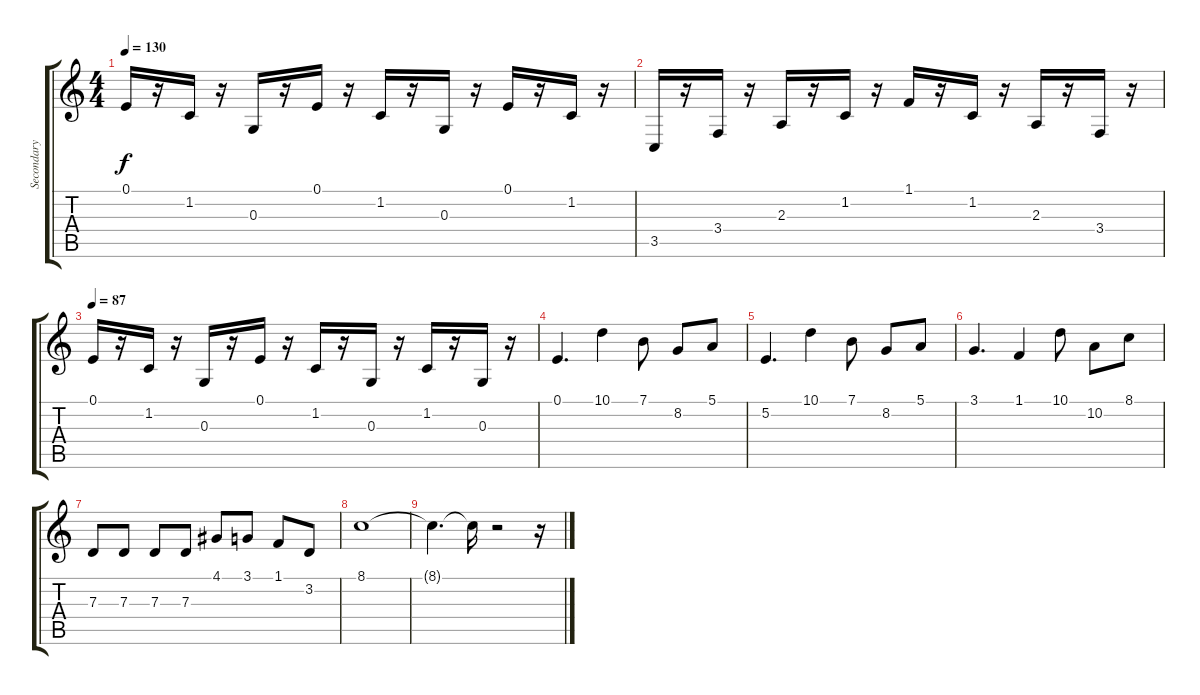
\track ("Secondary" "Secondary") {instrument cello}
\staff {score tabs}
\tuning (E4 B3 G3 D3 A2 E2) {hide}
\ts (4 4)
\tempo 130
\clef g2
\ks c
0.1.16{dy f} r.16 1.2.16 r.16 0.3.16 r.16 0.1.16 r.16 1.2.16 r.16 0.3.16 r.16 0.1.16 r.16 1.2.16 r.16 |
3.5.16 r.16 3.4.16 r.16 2.3.16 r.16 1.2.16 r.16 1.1.16 r.16 1.2.16 r.16 2.3.16 r.16 3.4.16 r.16 |
\tempo 87
0.1.16 r.16 1.2.16 r.16 0.3.16 r.16 0.1.16 r.16 1.2.16 r.16 0.3.16 r.16 1.2.16 r.16 0.3.16 r.16 |
0.1.4{d} 10.1.4 7.1.8 8.2.8 5.1.8 |
5.2.4{d} 10.1.4 7.1.8 8.2.8 5.1.8 |
3.1.4{d} 1.1.4 10.1.8 10.2.8 8.1.8 |
7.3.8 7.3.8 7.3.8 7.3.8 4.1.8 3.1.8 1.1.8 3.2.8 |
8.1.1 |
8.1{t}.4{d} 8.1{t}.16 r.2 r.16
